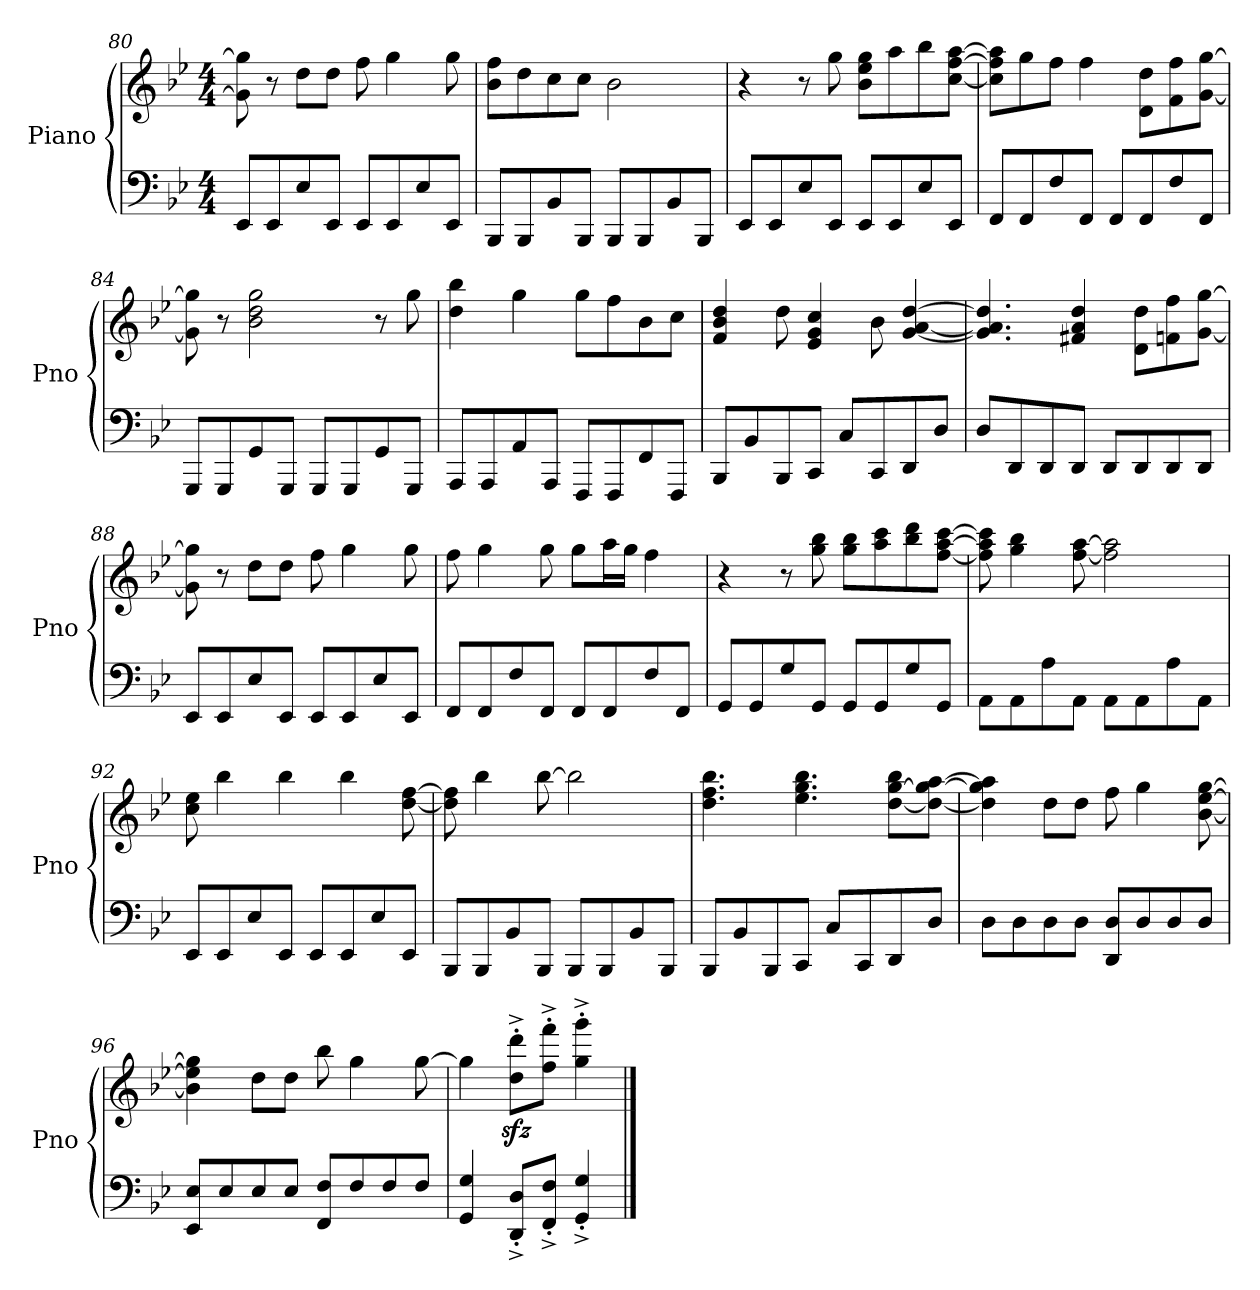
**kern	**kern
*part1	*part1
*staff2	*staff1
*I"Piano	*
*I'Pno	*
*clefF4	*clefG2
*k[b-e-]	*k[b-e-]
*M4/4	*M4/4
=80	=80
8EE-/L	8g\] 8gg\]
8EE-/	8r
8E-/	8dd\L
8EE-/J	8dd\J
8EE-/L	8ff\
8EE-/	4gg\
8E-/	.
8EE-/J	8gg\
=81	=81
8BBB-/L	8b-\ 8ff\L
8BBB-/	8dd\
8BB-/	8cc\
8BBB-/J	8cc\J
8BBB-/L	2b-\
8BBB-/	.
8BB-/	.
8BBB-/J	.
=82	=82
8EE-/L	4r
8EE-/	.
8E-/	8r
8EE-/J	8gg\
8EE-/L	8b-\ 8ee-\ 8gg\L
8EE-/	8aa\
8E-/	8bb-\
8EE-/J	[8cc\ [8ff\ [8aa\J
=83	=83
8FF/L	8cc\] 8ff\] 8aa\]L
8FF/	8gg\
8F/	8ff\J
8FF/J	4ff\
8FF/L	.
8FF/	8d\ 8dd\L
8F/	8f\ 8ff\
8FF/J	[8g\ [8gg\J
!!LO:LB:g=z
=84	=84
8GGG/L	8g\] 8gg\]
8GGG/	8r
8GG/	2b-\ 2dd\ 2gg\
8GGG/J	.
8GGG/L	.
8GGG/	.
8GG/	8r
8GGG/J	8gg\
=85	=85
8AAA/L	4dd\ 4bb-\
8AAA/	.
8AA/	4gg\
8AAA/J	.
8FFF/L	8gg\L
8FFF/	8ff\
8FF/	8b-\
8FFF/J	8cc\J
=86	=86
8BBB-/L	4f/ 4b-/ 4dd/
8BB-/	.
8BBB-/	8dd\
8CC/J	4e-/ 4g/ 4cc/
8C/L	.
8CC/	8b-\
8DD/	[4g/ [4a/ [4dd/
8D/J	.
=87	=87
8D/L	4.g/] 4.a/] 4.dd/]
8DD/	.
8DD/	.
8DD/J	4f#X/ 4a/ 4dd/
8DD/L	.
8DD/	8d\ 8dd\L
8DD/	8fn\ 8ff\
8DD/J	[8g\ [8gg\J
!!LO:LB:g=z
=88	=88
8EE-/L	8g\] 8gg\]
8EE-/	8r
8E-/	8dd\L
8EE-/J	8dd\J
8EE-/L	8ff\
8EE-/	4gg\
8E-/	.
8EE-/J	8gg\
=89	=89
8FF/L	8ff\
8FF/	4gg\
8F/	.
8FF/J	8gg\
8FF/L	8gg\L
8FF/	16aa\L
.	16gg\JJ
8F/	4ff\
8FF/J	.
=90	=90
8GG/L	4r
8GG/	.
8G/	8r
8GG/J	8gg\ 8bb-\
8GG/L	8gg\ 8bb-\L
8GG/	8aa\ 8ccc\
8G/	8bb-\ 8ddd\
8GG/J	[8ff\ [8aa\ [8ccc\J
=91	=91
8AA\L	8ff\] 8aa\] 8ccc\]
8AA\	4gg\ 4bb-\
8A\	.
8AA\J	[8ff\ [8aa\
8AA\L	2ff\] 2aa\]
8AA\	.
8A\	.
8AA\J	.
!!LO:LB:g=z
=92	=92
8EE-/L	8cc\ 8ee-\
8EE-/	4bb-\
8E-/	.
8EE-/J	4bb-\
8EE-/L	.
8EE-/	4bb-\
8E-/	.
8EE-/J	[8dd\ [8ff\
=93	=93
8BBB-/L	8dd\] 8ff\]
8BBB-/	4bb-\
8BB-/	.
8BBB-/J	[8bb-\
8BBB-/L	2bb-\]
8BBB-/	.
8BB-/	.
8BBB-/J	.
=94	=94
8BBB-/L	4.dd\ 4.ff\ 4.bb-\
8BB-/	.
8BBB-/	.
8CC/J	4.ee-\ 4.gg\ 4.bb-\
8C/L	.
8CC/	.
8DD/	[8dd\ [8gg\ 8bb-\L
8D/J	8dd\_ 8gg\_ [8aa\J
!!LO:LB:g=z
=95	=95
8D\L	4dd\] 4gg\] 4aa\]
8D\	.
8D\	8dd\L
8D\J	8dd\J
8DD/ 8D/L	8ff\
8D/	4gg\
8D/	.
8D/J	[8b-\ [8ee-\ [8gg\
=96	=96
8EE-/ 8E-/L	4b-\] 4ee-\] 4gg\]
8E-/	.
8E-/	8dd\L
8E-/J	8dd\J
8FF/ 8F/L	8bb-\
8F/	4gg\
8F/	.
8F/J	[8gg\
=97	=97
4GG/ 4G/	4gg\]
8DD/^' 8D/^'L	8dd\zz<^' 8ddd\zz<^'L
8FF/^' 8F/^'J	8ff\^' 8fff\^'J
4GG/'^ 4G/'^	4gg\'^ 4ggg\'^
==	==
*-	*-
